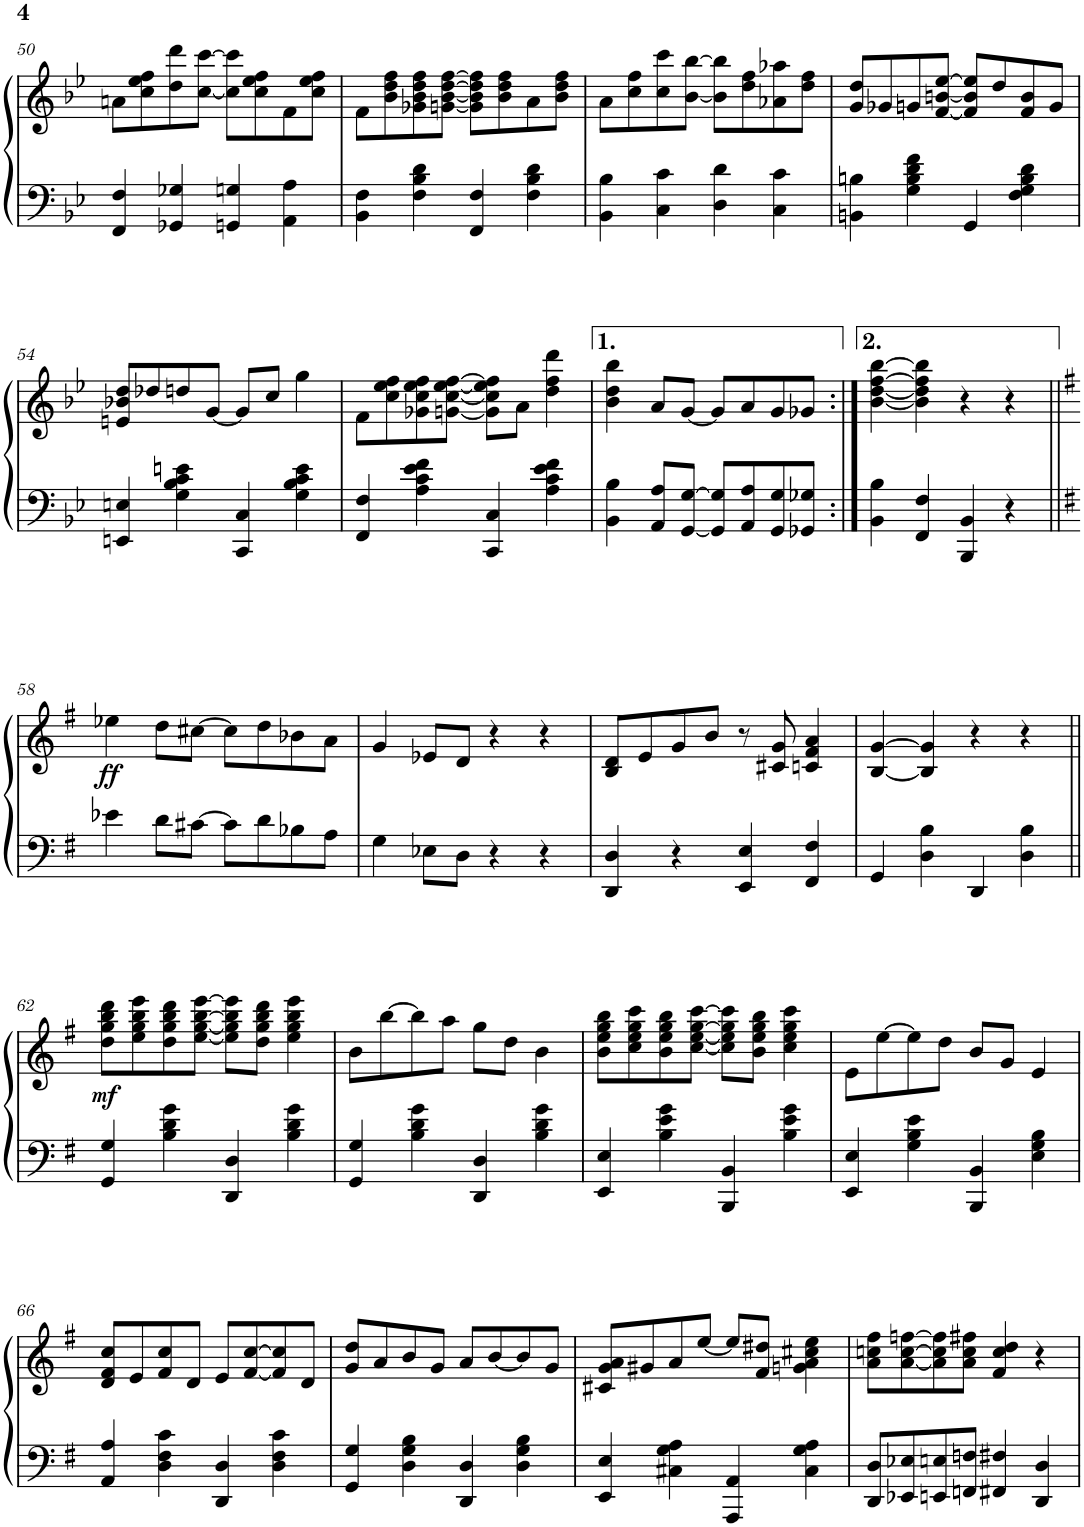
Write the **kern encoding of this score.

**kern	**kern	**dynam
*part1	*part1	*part1
*staff2	*staff1	*staff1/2
*I"Piano	*	*
*I'Pno.	*	*
!!LO:PB:g=z
*clefF4	*clefG2	*
*k[b-e-]	*k[b-e-]	*
*M2/2	*M2/2	*
*met(c|)	*met(c|)	*
=50	=50	=50
4FF/ 4F/	8an\L	.
.	8cc\ 8ee-\ 8ff\	.
4GG-X/ 4G-X/	8dd\ 8ddd\	.
.	[8cc\ [8ccc\J	.
4GGn/ 4Gn/	8cc\] 8ccc\]L	.
.	8cc\ 8ee-\ 8ff\	.
4AA\ 4A\	8f\	.
.	8cc\ 8ee-\ 8ff\J	.
=51	=51	=51
4BB-\ 4F\	8f\L	.
.	8b-\ 8dd\ 8ff\	.
4F\ 4B-\ 4d\	8g-X\ 8b-\ 8dd\ 8ff\	.
.	[8gn\ [8b-\ [8dd\ [8ff\J	.
4FF/ 4F/	8g\] 8b-\] 8dd\] 8ff\]L	.
.	8b-\ 8dd\ 8ff\	.
4F\ 4B-\ 4d\	8a\	.
.	8b-\ 8dd\ 8ff\J	.
=52	=52	=52
4BB-\ 4B-\	8a\L	.
.	8cc\ 8ff\	.
4C\ 4c\	8cc\ 8ccc\	.
.	[8b-\ [8bb-\J	.
4D\ 4d\	8b-\] 8bb-\]L	.
.	8dd\ 8ff\	.
4C\ 4c\	8a-X\ 8aa-X\	.
.	8dd\ 8ff\J	.
=53	=53	=53
4BBn\ 4Bn\	8g/ 8dd/L	.
.	8g-X/	.
4G\ 4B\ 4d\ 4f\	8gn/	.
.	[8f/ [8bn/ [8ee-/J	.
4GG/	8f/] 8b/] 8ee-/]L	.
.	8dd/	.
4F\ 4G\ 4B\ 4d\	8f/ 8b/	.
.	8g/J	.
!!LO:LB:g=z
=54	=54	=54
4EEn/ 4En/	8en/ 8b-X/ 8dd/L	.
.	8dd-X/	.
4G\ 4B-\ 4c\ 4en\	8ddn/	.
.	[8g/J	.
4CC/ 4C/	8g/L]	.
.	8cc/J	.
4G\ 4B-\ 4c\ 4e\	4gg\	.
=55	=55	=55
4FF/ 4F/	8f\L	.
.	8cc\ 8ee-\ 8ff\	.
4A\ 4c\ 4e-\ 4f\	8g-X\ 8cc\ 8ee-\ 8ff\	.
.	[8gn\ [8cc\ [8ee-\ [8ff\J	.
4CC/ 4C/	8g\] 8cc\] 8ee-\] 8ff\]L	.
.	8a\J	.
4A\ 4c\ 4e-\ 4f\	4dd\ 4ff\ 4ddd\	.
=56	=56	=56
4BB-\ 4B-\	4b-\ 4dd\ 4bb-\	.
8AA/ 8A/L	8a/L	.
[8GG/ [8G/J	[8g/J	.
8GG/] 8G/]L	8g/L]	.
8AA/ 8A/	8a/	.
8GG/ 8G/	8g/	.
8GG-X/ 8G-X/J	8g-X/J	.
=57:|!	=57:|!	=57:|!
4BB-\ 4B-\	[4b-\ [4dd\ [4ff\ [4bb-\	.
4FF/ 4F/	4b-\] 4dd\] 4ff\] 4bb-\]	.
4BBB-/ 4BB-/	4r	.
4r	4r	.
!!LO:LB:g=z
=58||	=58||	=58||
*k[f#]	*k[f#]	*
!	!	!LO:DY:b
4e-X\	4ee-X\	ff
8d\L	8dd\L	.
[8c#X\J	[8cc#X\J	.
8c#\L]	8cc#\L]	.
8d\	8dd\	.
8B-X\	8b-X\	.
8A\J	8a\J	.
=59	=59	=59
4G\	4g/	.
8E-X\L	8e-X/L	.
8D\J	8d/J	.
4r	4r	.
4r	4r	.
=60	=60	=60
4DD/ 4D/	8B/ 8d/L	.
.	8e/	.
4r	8g/	.
.	8b/J	.
4EE/ 4E/	8r	.
.	8c#X/ 8g/	.
4FF#/ 4F#/	4cn/ 4f#/ 4a/	.
=61	=61	=61
4GG/	[4B/ [4g/	.
4D\ 4B\	4B/] 4g/]	.
4DD/	4r	.
4D\ 4B\	4r	.
!!LO:LB:g=z
=62||	=62||	=62||
!	!	!LO:DY:b
4GG/ 4G/	8dd\ 8gg\ 8bb\ 8ddd\L	mf
.	8ee\ 8gg\ 8bb\ 8eee\	.
4B\ 4d\ 4g\	8dd\ 8gg\ 8bb\ 8ddd\	.
.	[8ee\ [8gg\ [8bb\ [8eee\J	.
4DD/ 4D/	8ee\] 8gg\] 8bb\] 8eee\]L	.
.	8dd\ 8gg\ 8bb\ 8ddd\J	.
4B\ 4d\ 4g\	4ee\ 4gg\ 4bb\ 4eee\	.
=63	=63	=63
4GG/ 4G/	8b\L	.
.	[8bb\	.
4B\ 4d\ 4g\	8bb\]	.
.	8aa\J	.
4DD/ 4D/	8gg\L	.
.	8dd\J	.
4B\ 4d\ 4g\	4b\	.
=64	=64	=64
4EE/ 4E/	8b\ 8ee\ 8gg\ 8bb\L	.
.	8cc\ 8ee\ 8gg\ 8ccc\	.
4B\ 4e\ 4g\	8b\ 8ee\ 8gg\ 8bb\	.
.	[8cc\ [8ee\ [8gg\ [8ccc\J	.
4BBB/ 4BB/	8cc\] 8ee\] 8gg\] 8ccc\]L	.
.	8b\ 8ee\ 8gg\ 8bb\J	.
4B\ 4e\ 4g\	4cc\ 4ee\ 4gg\ 4ccc\	.
=65	=65	=65
4EE/ 4E/	8e\L	.
.	[8ee\	.
4G\ 4B\ 4e\	8ee\]	.
.	8dd\J	.
4BBB/ 4BB/	8b/L	.
.	8g/J	.
4E\ 4G\ 4B\	4e/	.
!!LO:LB:g=z
=66	=66	=66
4AA/ 4A/	8d/ 8f#/ 8cc/L	.
.	8e/	.
4D\ 4F#\ 4c\	8f#/ 8cc/	.
.	8d/J	.
4DD/ 4D/	8e/L	.
.	[8f#/ [8cc/	.
4D\ 4F#\ 4c\	8f#/] 8cc/]	.
.	8d/J	.
=67	=67	=67
4GG/ 4G/	8g/ 8dd/L	.
.	8a/	.
4D\ 4G\ 4B\	8b/	.
.	8g/J	.
4DD/ 4D/	8a/L	.
.	[8b/	.
4D\ 4G\ 4B\	8b/]	.
.	8g/J	.
=68	=68	=68
4EE/ 4E/	8c#X/ 8g/ 8a/L	.
.	8g#X/	.
4C#X\ 4G\ 4A\	8a/	.
.	[8ee/J	.
4AAA/ 4AA/	8ee/L]	.
.	8f#/ 8dd#X/J	.
4C#\ 4G\ 4A\	4gn\ 4a\ 4cc#X\ 4ee\	.
=69	=69	=69
8DD/ 8D/L	8a\ 8ccn\ 8ff#\L	.
8EE-X/ 8E-X/	[8a\ [8cc\ [8ffn\	.
8EEn/ 8En/	8a\] 8cc\] 8ff\]	.
8FFn/ 8Fn/J	8a\ 8cc\ 8ff#X\J	.
4FF#X/ 4F#X/	4f#/ 4cc/ 4dd/	.
4DD/ 4D/	4r	.
=	=	=
*-	*-	*-
